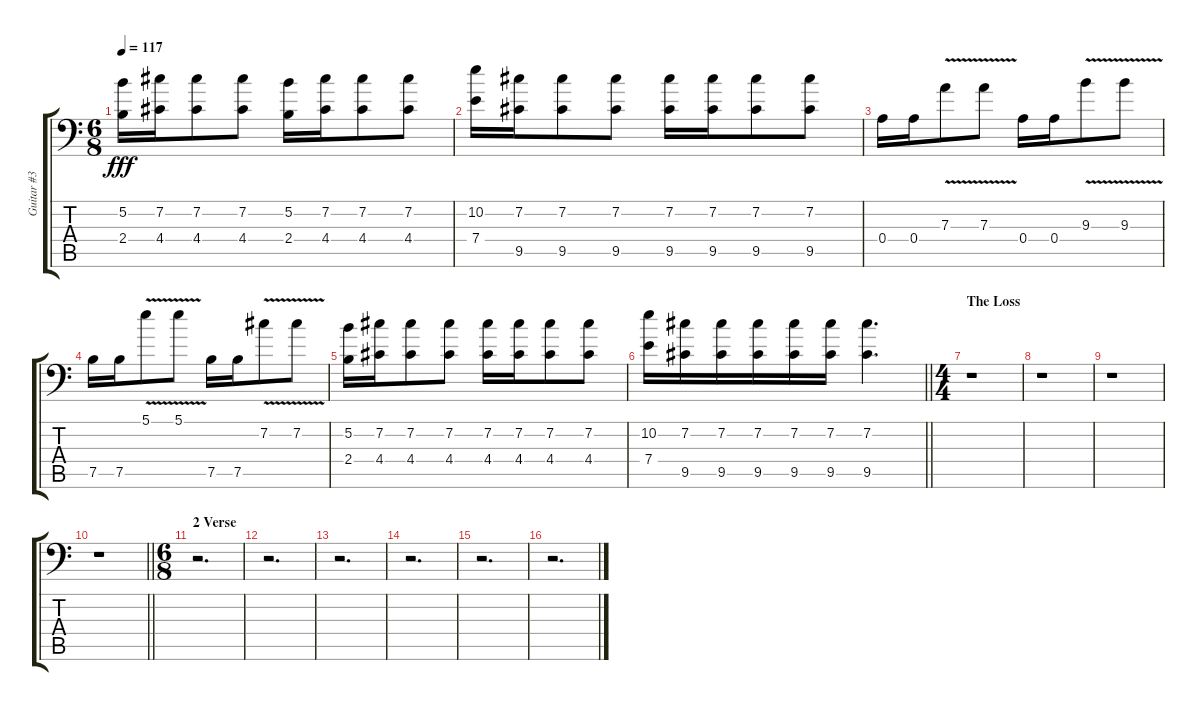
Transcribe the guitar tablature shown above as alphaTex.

\track ("Guitar #3 Add." "Guitar #3 ") {instrument distortionguitar}
\staff {score tabs}
\tuning (B3 Gb3 D3 A2 E2 A1) {hide}
\ts (6 8)
\tempo 117
\clef f4
\ks c
(5.2 2.4).16{dy fff instrument guitarharmonics} (7.2 4.4).16 (7.2 4.4).8 (7.2 4.4).8 (5.2 2.4).16 (7.2 4.4).16 (7.2 4.4).8 (7.2 4.4).8 |
(10.2 7.4).16 (7.2 9.5).16 (7.2 9.5).8 (7.2 9.5).8 (7.2 9.5).16 (7.2 9.5).16 (7.2 9.5).8 (7.2 9.5).8 |
0.4.16{instrument distortionguitar} 0.4.16 7.3{v}.8 7.3{v}.8 0.4.16 0.4.16 9.3{v}.8 9.3{v}.8 |
7.5.16 7.5.16 5.1{v}.8 5.1{v}.8 7.5.16 7.5.16 7.2{v}.8 7.2{v}.8 |
(5.2 2.4).16 (7.2 4.4).16 (7.2 4.4).8 (7.2 4.4).8 (7.2 4.4).16 (7.2 4.4).16 (7.2 4.4).8 (7.2 4.4).8 |
\barLineRight lightlight
(10.2 7.4).16 (7.2 9.5).16 (7.2 9.5).16 (7.2 9.5).16 (7.2 9.5).16 (7.2 9.5).16 (7.2 9.5).4{d} |
\ts (4 4)
\section ("" "The Loss")
r.1 |
r.1 |
r.1 |
\barLineRight lightlight
r.1 |
\ts (6 8)
\section ("" "2 Verse ")
r.2{d} |
r.2{d} |
r.2{d} |
r.2{d} |
r.2{d} |
r.2{d}
